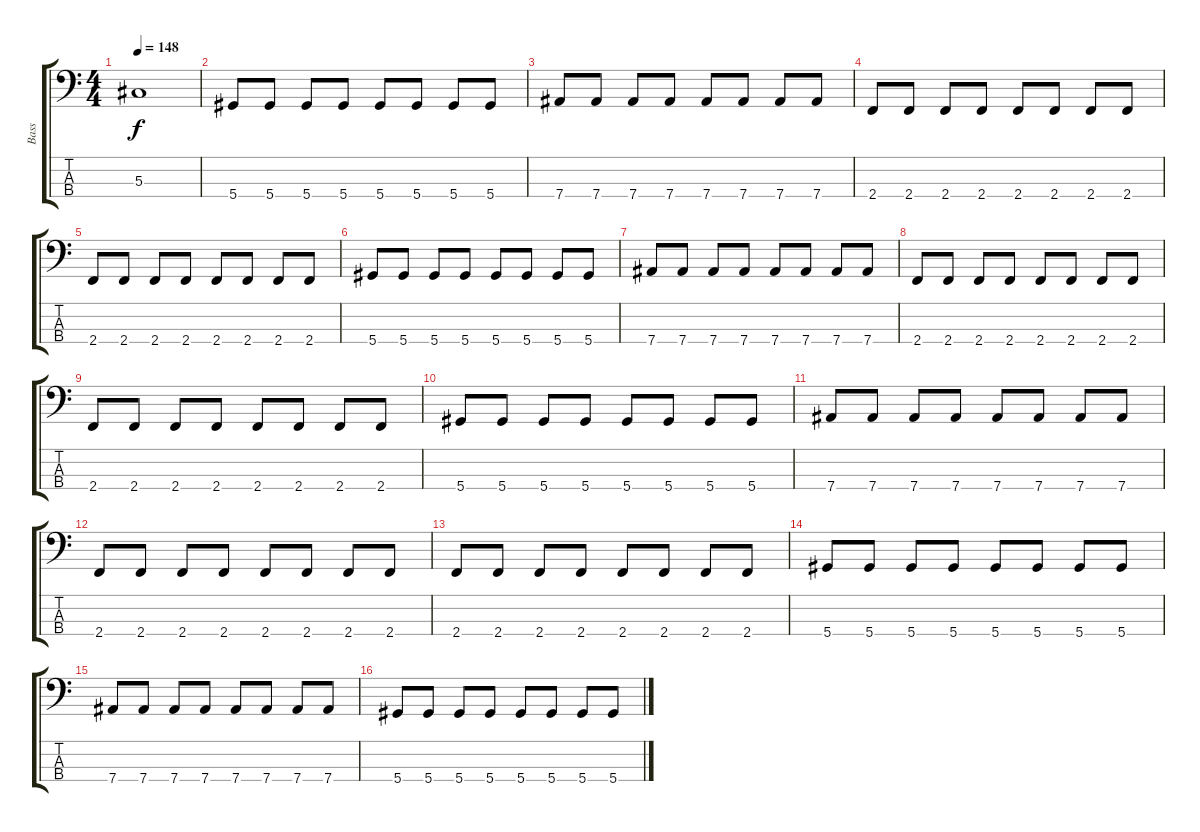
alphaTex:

\track ("Bass" "Bass") {instrument electricbasspick}
\staff {score tabs}
\tuning (Gb2 Db2 Ab1 Eb1) {hide}
\ts (4 4)
\tempo 148
\clef f4
\ks c
5.3{t}.1{dy f} |
5.4.8 5.4.8 5.4.8 5.4.8 5.4.8 5.4.8 5.4.8 5.4.8 |
7.4.8 7.4.8 7.4.8 7.4.8 7.4.8 7.4.8 7.4.8 7.4.8 |
2.4.8 2.4.8 2.4.8 2.4.8 2.4.8 2.4.8 2.4.8 2.4.8 |
2.4.8 2.4.8 2.4.8 2.4.8 2.4.8 2.4.8 2.4.8 2.4.8 |
5.4.8 5.4.8 5.4.8 5.4.8 5.4.8 5.4.8 5.4.8 5.4.8 |
7.4.8 7.4.8 7.4.8 7.4.8 7.4.8 7.4.8 7.4.8 7.4.8 |
2.4.8 2.4.8 2.4.8 2.4.8 2.4.8 2.4.8 2.4.8 2.4.8 |
2.4.8 2.4.8 2.4.8 2.4.8 2.4.8 2.4.8 2.4.8 2.4.8 |
5.4.8 5.4.8 5.4.8 5.4.8 5.4.8 5.4.8 5.4.8 5.4.8 |
7.4.8 7.4.8 7.4.8 7.4.8 7.4.8 7.4.8 7.4.8 7.4.8 |
2.4.8 2.4.8 2.4.8 2.4.8 2.4.8 2.4.8 2.4.8 2.4.8 |
2.4.8 2.4.8 2.4.8 2.4.8 2.4.8 2.4.8 2.4.8 2.4.8 |
5.4.8 5.4.8 5.4.8 5.4.8 5.4.8 5.4.8 5.4.8 5.4.8 |
7.4.8 7.4.8 7.4.8 7.4.8 7.4.8 7.4.8 7.4.8 7.4.8 |
5.4.8 5.4.8 5.4.8 5.4.8 5.4.8 5.4.8 5.4.8 5.4.8
